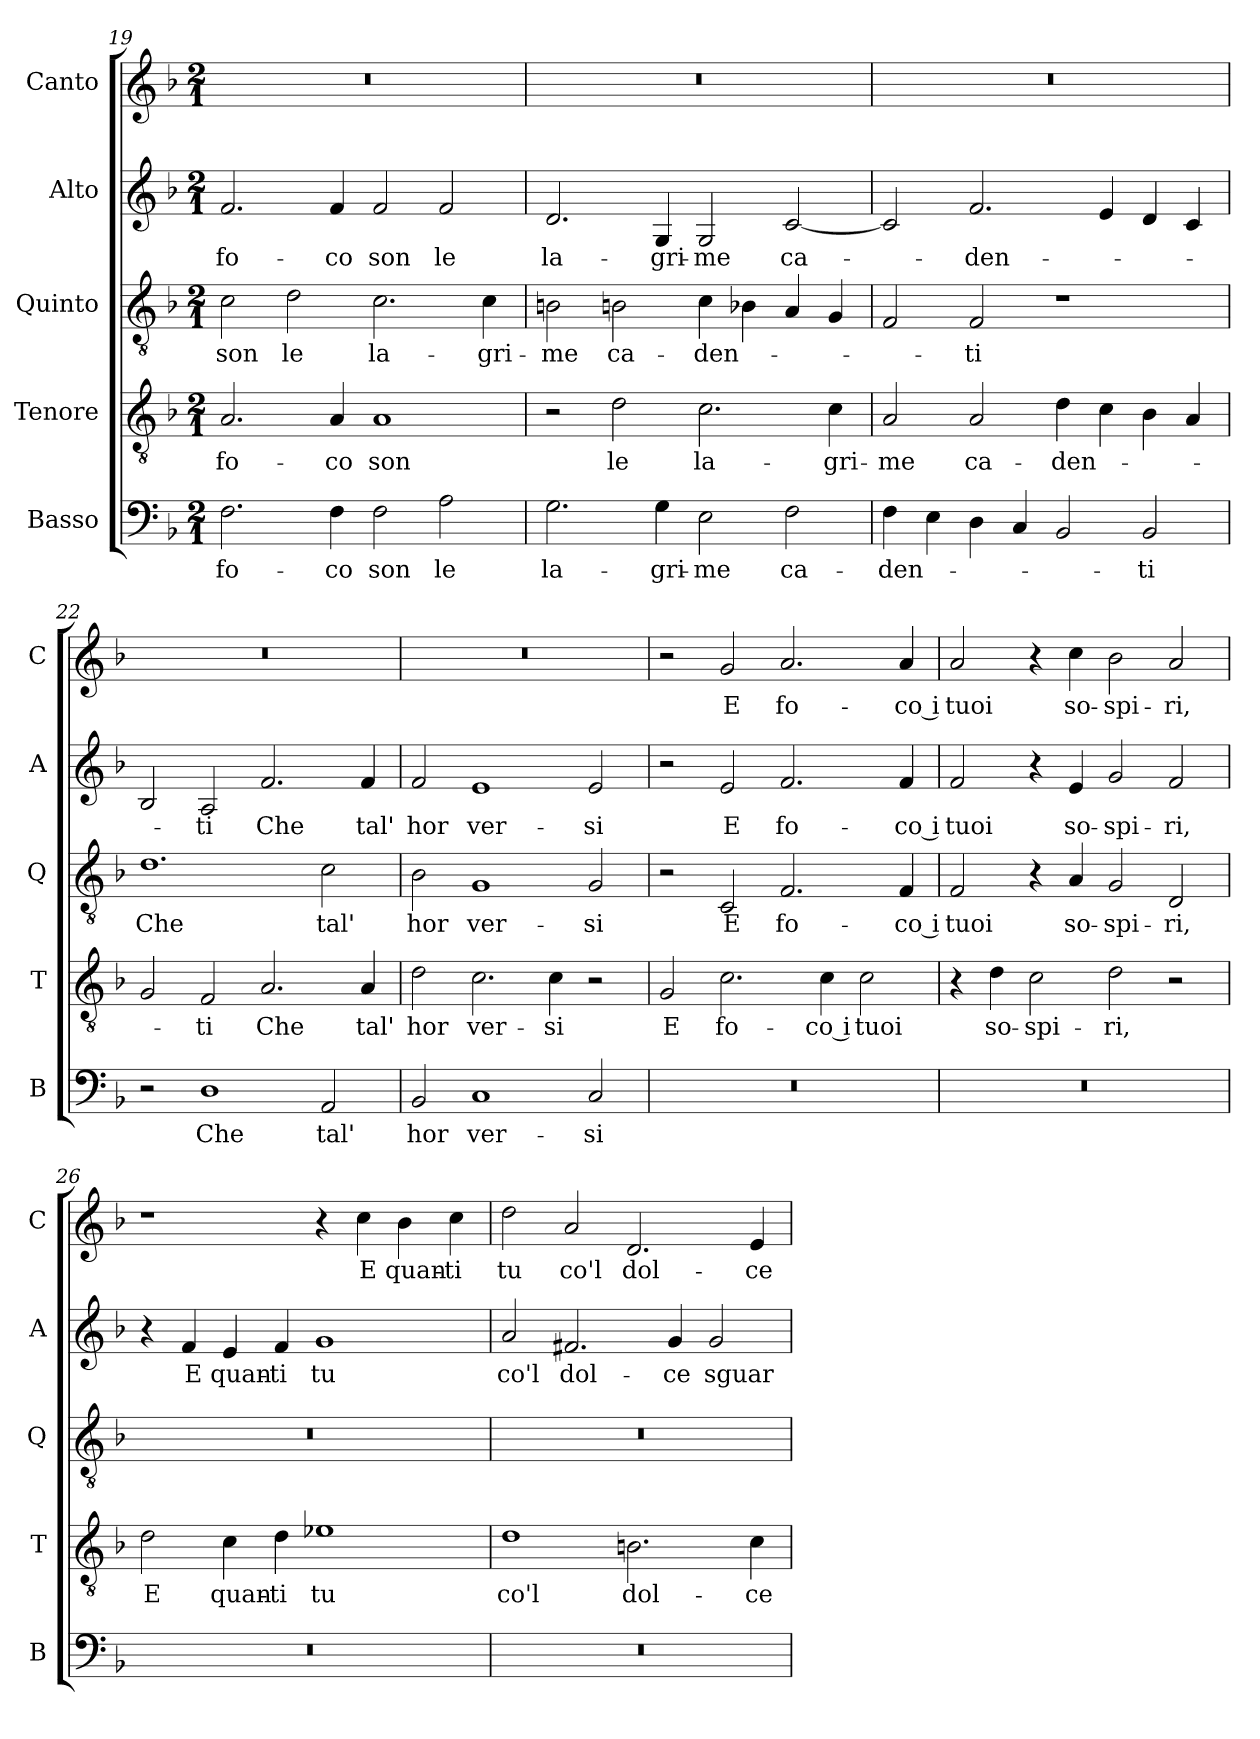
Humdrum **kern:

**kern	**text	**kern	**text	**kern	**text	**kern	**text	**kern	**text
*part5	*part5	*part4	*part4	*part3	*part3	*part2	*part2	*part1	*part1
*staff5	*staff5	*staff4	*staff4	*staff3	*staff3	*staff2	*staff2	*staff1	*staff1
*I"Basso	*	*I"Tenore	*	*I"Quinto	*	*I"Alto	*	*I"Canto	*
*I'B	*	*I'T	*	*I'Q	*	*I'A	*	*I'C	*
*clefF4	*	*clefGv2	*	*clefGv2	*	*clefG2	*	*clefG2	*
*k[b-]	*	*k[b-]	*	*k[b-]	*	*k[b-]	*	*k[b-]	*
*M2/1	*	*M2/1	*	*M2/1	*	*M2/1	*	*M2/1	*
=19	=19	=19	=19	=19	=19	=19	=19	=19	=19
2.F	fo-	2.A	fo-	2c	son	2.f	fo-	0r	.
.	.	.	.	2d	le	.	.	.	.
4F	-co	4A	-co	.	.	4f	-co	.	.
2F	son	1A	son	2.c	la-	2f	son	.	.
2A	le	.	.	.	.	2f	le	.	.
.	.	.	.	4c	-gri-	.	.	.	.
=20	=20	=20	=20	=20	=20	=20	=20	=20	=20
2.G	la-	2r	.	2Bn	-me	2.d	la-	0r	.
.	.	2d	le	2Bn	ca-	.	.	.	.
4G	-gri-	.	.	.	.	4G	-gri-	.	.
2E	-me	2.c	la-	4c	-den-	2G	-me	.	.
.	.	.	.	4B-X	.	.	.	.	.
2F	ca-	.	.	4A	.	[2c	ca-	.	.
.	.	4c	-gri-	4G	.	.	.	.	.
=21	=21	=21	=21	=21	=21	=21	=21	=21	=21
4F	-den-	2A	-me	2F	.	2c]	.	0r	.
4E	.	.	.	.	.	.	.	.	.
4D	.	2A	ca-	2F	-ti	2.f	-den-	.	.
4C	.	.	.	.	.	.	.	.	.
2BB-	.	4d	-den-	1r	.	.	.	.	.
.	.	4c	.	.	.	4e	.	.	.
2BB-	-ti	4B-	.	.	.	4d	.	.	.
.	.	4A	.	.	.	4c	.	.	.
=22	=22	=22	=22	=22	=22	=22	=22	=22	=22
2r	.	2G	.	1.d	Che	2B-	.	0r	.
1D	Che	2F	-ti	.	.	2A	-ti	.	.
.	.	2.A	Che	.	.	2.f	Che	.	.
2AA	tal'	.	.	2c	tal'	.	.	.	.
.	.	4A	tal'	.	.	4f	tal'	.	.
=23	=23	=23	=23	=23	=23	=23	=23	=23	=23
2BB-	hor	2d	hor	2B-	hor	2f	hor	0r	.
1C	ver-	2.c	ver-	1G	ver-	1e	ver-	.	.
.	.	4c	-si	.	.	.	.	.	.
2C	-si	2r	.	2G	-si	2e	-si	.	.
=24	=24	=24	=24	=24	=24	=24	=24	=24	=24
0r	.	2G	E	2r	.	2r	.	2r	.
.	.	2.c	fo-	2C	E	2e	E	2g	E
.	.	.	.	2.F	fo-	2.f	fo-	2.a	fo-
.	.	4c	-co i	.	.	.	.	.	.
.	.	2c	tuoi	.	.	.	.	.	.
.	.	.	.	4F	-co i	4f	-co i	4a	-co i
=25	=25	=25	=25	=25	=25	=25	=25	=25	=25
0r	.	4r	.	2F	tuoi	2f	tuoi	2a	tuoi
.	.	4d	so-	.	.	.	.	.	.
.	.	2c	-spi-	4r	.	4r	.	4r	.
.	.	.	.	4A	so-	4e	so-	4cc	so-
.	.	2d	-ri,	2G	-spi-	2g	-spi-	2b-	-spi-
.	.	2r	.	2D	-ri,	2f	-ri,	2a	-ri,
=26	=26	=26	=26	=26	=26	=26	=26	=26	=26
0r	.	2d	E	0r	.	4r	.	1r	.
.	.	.	.	.	.	4f	E	.	.
.	.	4c	quan-	.	.	4e	quan-	.	.
.	.	4d	-ti	.	.	4f	-ti	.	.
.	.	1e-X	tu	.	.	1g	tu	4r	.
.	.	.	.	.	.	.	.	4cc	E
.	.	.	.	.	.	.	.	4b-	quan-
.	.	.	.	.	.	.	.	4cc	-ti
=27	=27	=27	=27	=27	=27	=27	=27	=27	=27
0r	.	1d	co'l	0r	.	2a	co'l	2dd	tu
.	.	.	.	.	.	2.f#X	dol-	2a	co'l
.	.	2.Bn	dol-	.	.	.	.	2.d	dol-
.	.	.	.	.	.	4g	-ce	.	.
.	.	.	.	.	.	2g	sguar-	.	.
.	.	4c	-ce	.	.	.	.	4e	-ce
=	=	=	=	=	=	=	=	=	=
*-	*-	*-	*-	*-	*-	*-	*-	*-	*-
